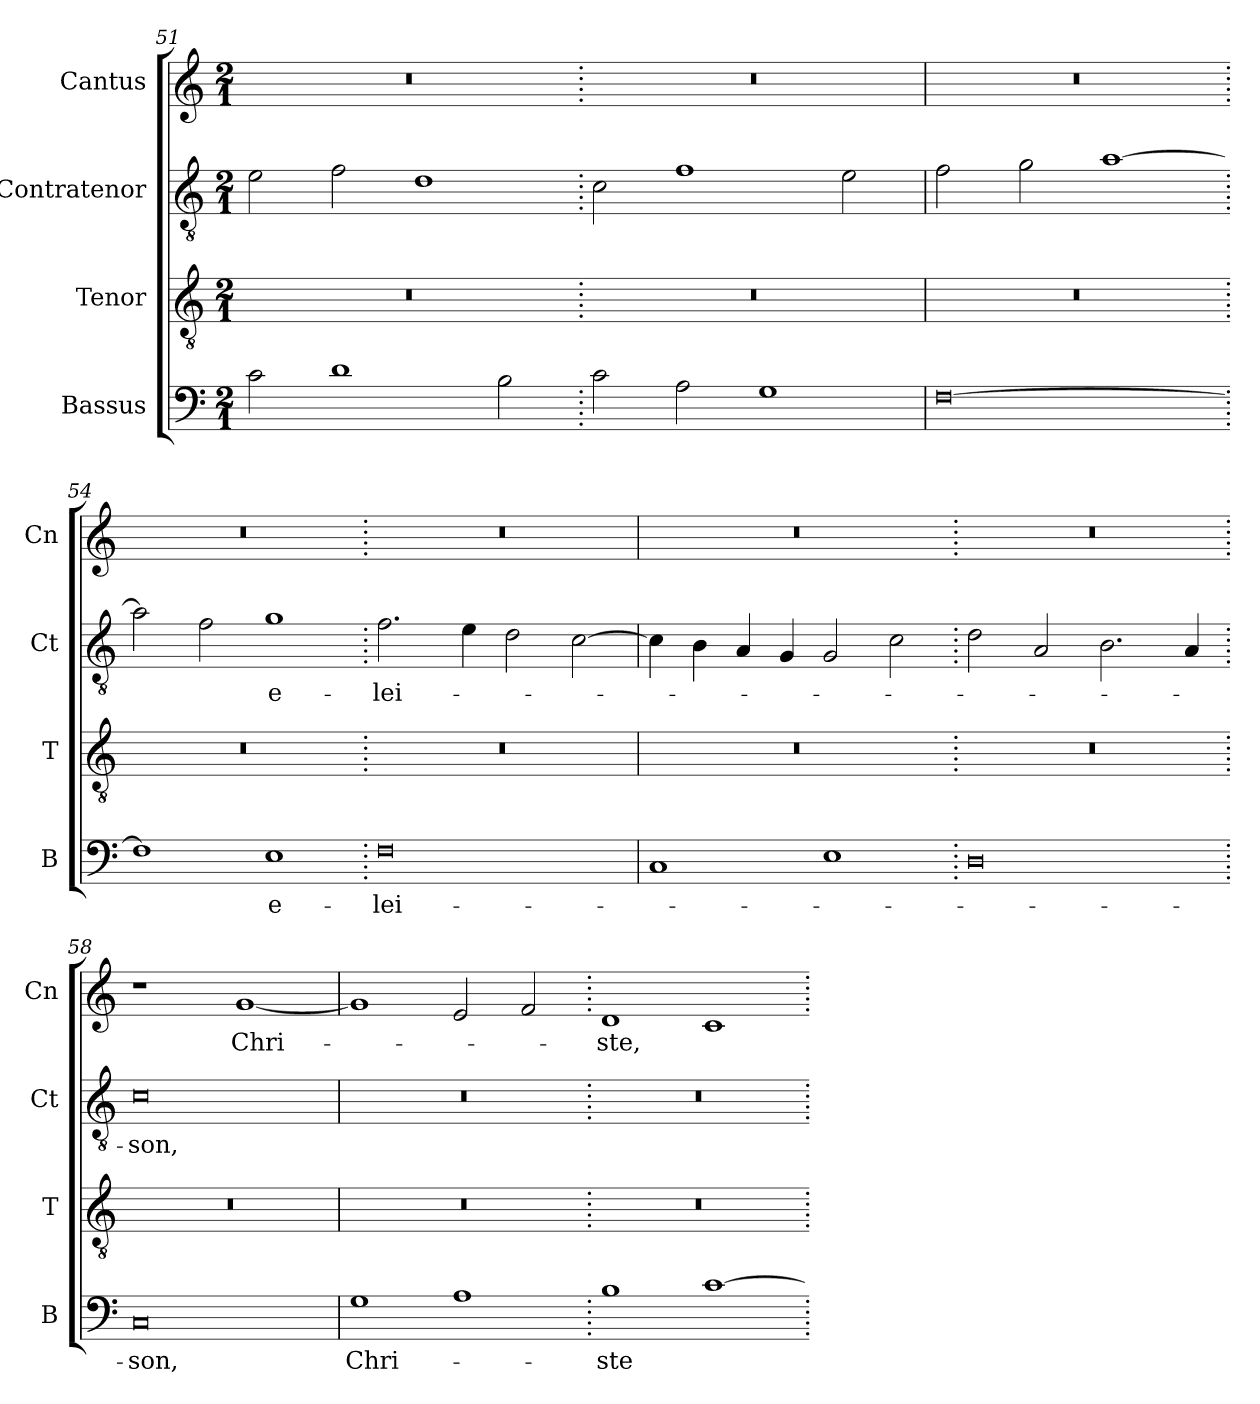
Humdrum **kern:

**kern	**text	**kern	**kern	**text	**kern	**text
*part4	*part4	*part3	*part2	*part2	*part1	*part1
*staff4	*staff4	*staff3	*staff2	*staff2	*staff1	*staff1
*I"Bassus	*	*I"Tenor	*I"Contratenor	*	*I"Cantus	*
*I'B	*	*I'T	*I'Ct	*	*I'Cn	*
*clefF4	*	*clefGv2	*clefGv2	*	*clefG2	*
*k[]	*	*k[]	*k[]	*	*k[]	*
*M2/1	*	*M2/1	*M2/1	*	*M2/1	*
=51	=51	=51	=51	=51	=51	=51
2c\	.	0r	2e\	.	0r	.
1d	.	.	2f\	.	.	.
.	.	.	1d	.	.	.
2B\	.	.	.	.	.	.
=52.	=52.	=52.	=52.	=52.	=52.	=52.
2c\	.	0r	2c\	.	0r	.
2A\	.	.	1f	.	.	.
1G	.	.	.	.	.	.
.	.	.	2e\	.	.	.
=53	=53	=53	=53	=53	=53	=53
[0F	.	0r	2f\	.	0r	.
.	.	.	2g\	.	.	.
.	.	.	[1a	.	.	.
=54.	=54.	=54.	=54.	=54.	=54.	=54.
1F]	.	0r	2a\]	.	0r	.
.	.	.	2f\	.	.	.
1E	e-	.	1g	e-	.	.
=55.	=55.	=55.	=55.	=55.	=55.	=55.
0F	-lei-	0r	2.f\	-lei-	0r	.
.	.	.	4e\	.	.	.
.	.	.	2d\	.	.	.
.	.	.	[2c\	.	.	.
=56	=56	=56	=56	=56	=56	=56
1C	.	0r	4c\]	.	0r	.
.	.	.	4B\	.	.	.
.	.	.	4A/	.	.	.
.	.	.	4G/	.	.	.
1E	.	.	2G/	.	.	.
.	.	.	2c\	.	.	.
=57.	=57.	=57.	=57.	=57.	=57.	=57.
0D	.	0r	2d\	.	0r	.
.	.	.	2A/	.	.	.
.	.	.	2.B\	.	.	.
.	.	.	4A/	.	.	.
=58.	=58.	=58.	=58.	=58.	=58.	=58.
0C	-son,	0r	0c	-son,	1r	.
.	.	.	.	.	[1g	Chri-
=59	=59	=59	=59	=59	=59	=59
1G	Chri-	0r	0r	.	1g]	.
1A	.	.	.	.	2e/	.
.	.	.	.	.	2f/	.
=60.	=60.	=60.	=60.	=60.	=60.	=60.
1B	-ste	0r	0r	.	1d	-ste,
[1c	.	.	.	.	1c	.
=.	=.	=.	=.	=.	=.	=.
*-	*-	*-	*-	*-	*-	*-
